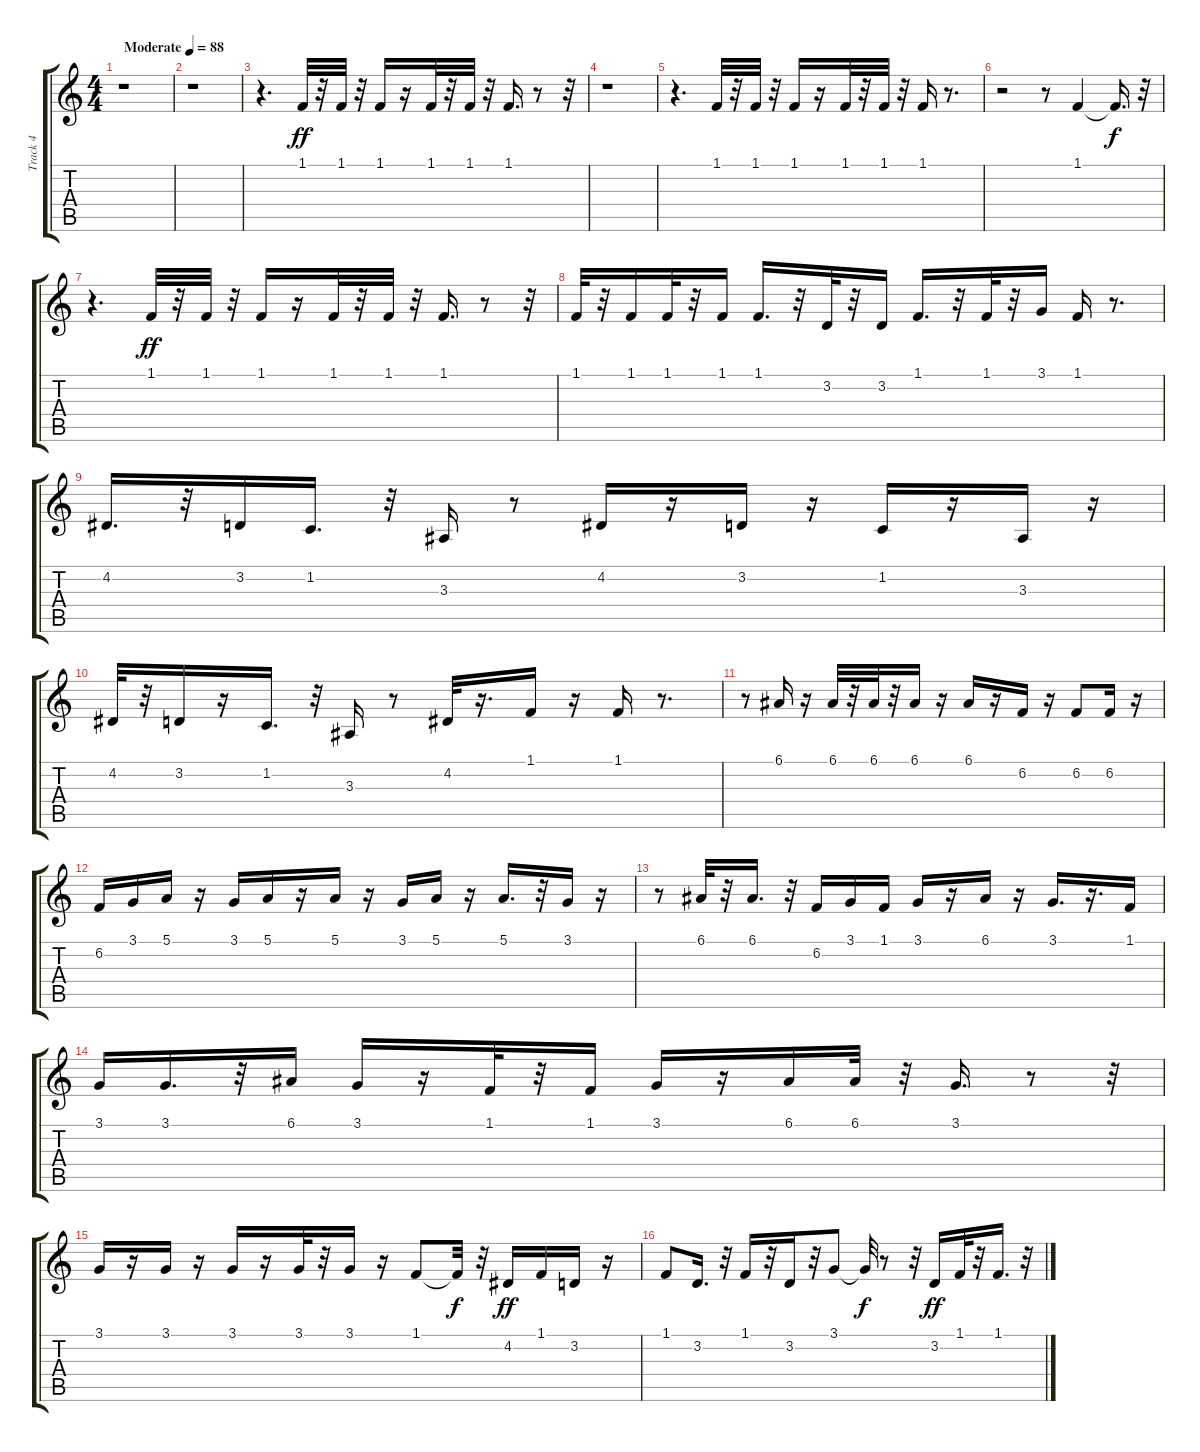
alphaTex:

\track ("Track 4" "Track 4") {instrument flute}
\staff {score tabs}
\tuning (E4 B3 G3 D3 A2 E2) {hide}
\ts (4 4)
\tempo (88 "Moderate")
\clef g2
\ks c
r.1{dy ff instrument flute} |
r.1 |
r.4{d} 1.1.32 r.32 1.1.32 r.32 1.1.16 r.16 1.1.32 r.32 1.1.32 r.32 1.1.16{d} r.8 r.32 |
r.1 |
r.4{d} 1.1.32 r.32 1.1.32 r.32 1.1.16 r.16 1.1.32 r.32 1.1.32 r.32 1.1.16 r.8{d} |
r.2 r.8 1.1.4 1.1{t}.16{d dy f} r.32 |
r.4{d} 1.1.32{dy ff} r.32 1.1.32 r.32 1.1.16 r.16 1.1.32 r.32 1.1.32 r.32 1.1.16{d} r.8 r.32 |
1.1.32 r.32 1.1.16 1.1.32 r.32 1.1.16 1.1.16{d} r.32 3.2.32 r.32 3.2.16 1.1.16{d} r.32 1.1.32 r.32 3.1.16 1.1.16 r.8{d} |
4.2.16{d} r.32 3.2.16 1.2.16{d} r.32 3.3.16 r.8 4.2.16 r.16 3.2.16 r.16 1.2.16 r.16 3.3.16 r.16 |
4.2.32 r.32 3.2.16 r.16 1.2.16{d} r.32 3.3.16 r.8 4.2.32 r.16{d} 1.1.16 r.16 1.1.16 r.8{d} |
r.8 6.1.16 r.16 6.1.32 r.32 6.1.32 r.32 6.1.16 r.16 6.1.16 r.16 6.2.16 r.16 6.2.8 6.2.16 r.16 |
6.2.16 3.1.16 5.1.16 r.16 3.1.16 5.1.16 r.16 5.1.16 r.16 3.1.16 5.1.16 r.16 5.1.16{d} r.32 3.1.16 r.16 |
r.8 6.1.32 r.32 6.1.16{d} r.32 6.2.16 3.1.16 1.1.16 3.1.16 r.16 6.1.16 r.16 3.1.16{d} r.16{d} 1.1.16 |
3.1.16 3.1.16{d} r.32 6.1.16 3.1.16 r.16 1.1.32 r.32 1.1.16 3.1.16 r.16 6.1.16 6.1.32 r.32 3.1.16{d} r.8 r.32 |
3.1.16 r.16 3.1.16 r.16 3.1.16 r.16 3.1.32 r.32 3.1.16 r.16 1.1.8 1.1{t}.32{dy f} r.32 4.2.16{dy ff} 1.1.16 3.2.16 r.16 |
1.1.8 3.2.16{d} r.32 1.1.16 r.32 3.2.16 r.32 3.1.8 3.1{t}.32{dy f} r.8 r.32 3.2.16{dy ff} 1.1.32 r.32 1.1.16{d} r.32
